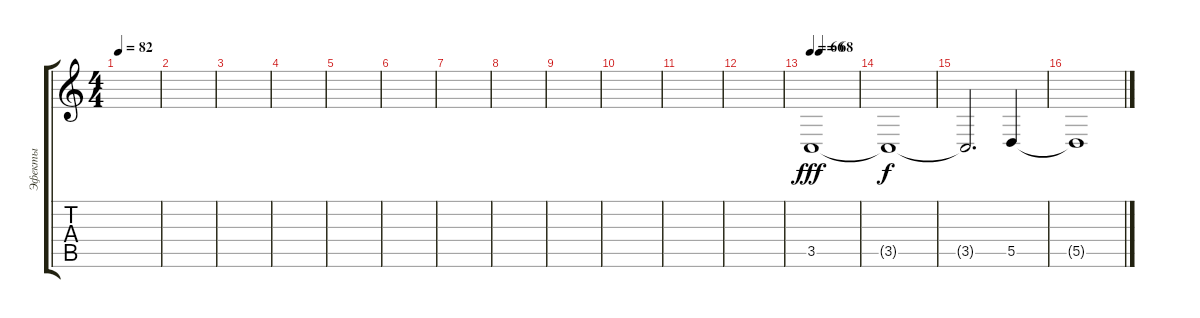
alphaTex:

\track ("Эфекты" "Эфекты") {instrument applause}
\staff {score tabs}
\tuning (E4 B3 G3 D3 A2 E2) {hide}
\ts (4 4)
\tempo 82
\clef g2
\ks c
|
|
|
|
|
|
|
|
|
|
|
|
\tempo 66
\tempo (68 0.1875)
3.5.1{dy fff} |
3.5{t}.1{dy f} |
3.5{t}.2{d} 5.5.4 |
5.5{sl t}.1
